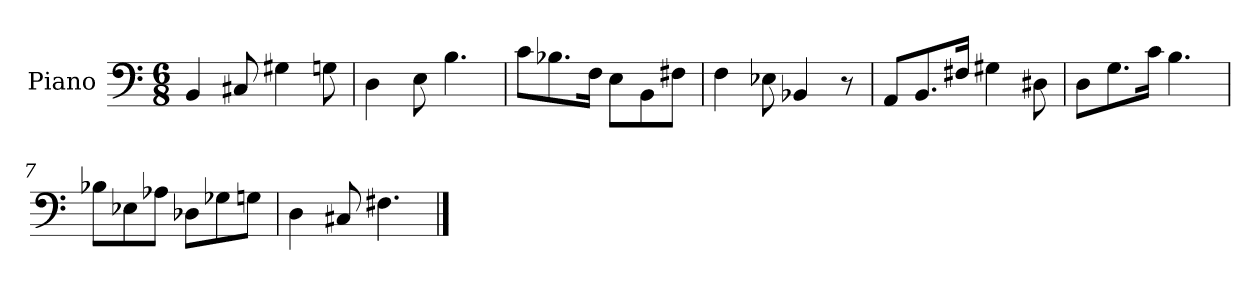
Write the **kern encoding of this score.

**kern
*part1
*staff1
*I"Piano
*I'Pno
*clefF4
*k[]
*C:
*M6/8
=1
4BB/
8C#X/
4G#X\
8Gn\
=2
4D\
8E\
4.B\
=3
8c\L
8.B-X\
16F\Jk
8E\L
8BB\
8F#X\J
=4
4F\
8E-X\
4BB-X/
8r
=5
8AA/L
8.BB/
16F#X/Jk
4G#X\
8D#X\
=6
8D\L
8.G\
16c\Jk
4.B\
=7
8B-X\L
8E-X\
8A-X\J
8D-X\L
8G-X\
8Gn\J
=8
4D\
8C#X/
4.F#X\
==
*-
